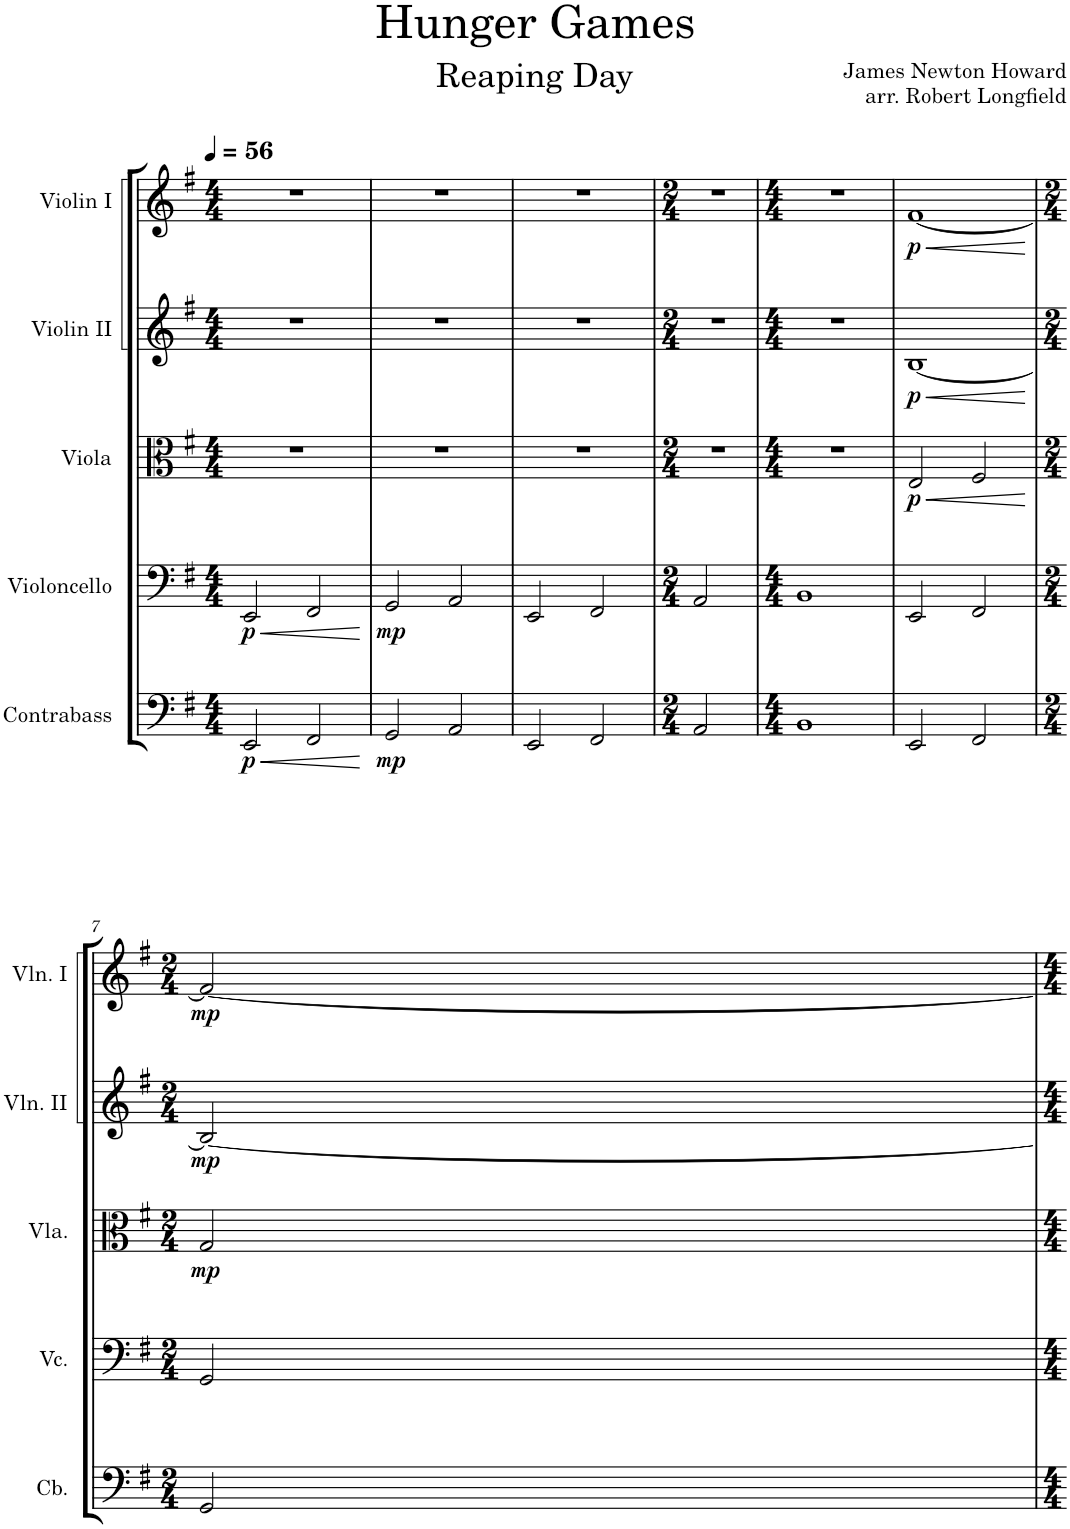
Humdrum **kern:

**kern	**dynam	**kern	**dynam	**kern	**dynam	**kern	**dynam	**kern	**dynam
*part5	*part5	*part4	*part4	*part3	*part3	*part2	*part2	*part1	*part1
*staff5	*staff5	*staff4	*staff4	*staff3	*staff3	*staff2	*staff2	*staff1	*staff1
*I"Contrabass	*	*I"Violoncello	*	*I"Viola	*	*I"Violin II	*	*I"Violin I	*
*I'Cb.	*	*I'Vc.	*	*I'Vla.	*	*I'Vln. II	*	*I'Vln. I	*
*clefF4	*	*clefF4	*	*clefC3	*	*clefG2	*	*clefG2	*
*Trd7c12	*	*	*	*	*	*	*	*	*
*k[f#]	*	*k[f#]	*	*k[f#]	*	*k[f#]	*	*k[f#]	*
*M4/4	*	*M4/4	*	*M4/4	*	*M4/4	*	*M4/4	*
*MM56	*	*MM56	*	*MM56	*	*MM56	*	*MM56	*
=1	=1	=1	=1	=1	=1	=1	=1	=1	=1
!	!LO:HP:b	!	!LO:HP:b	!	!	!	!	!	!
!	!LO:DY:n=1:b	!	!LO:DY:n=1:b	!	!	!	!	!	!
2EE/	< p	2EE/	< p	1r	.	1r	.	1r	.
2FF#/	.	2FF#/	.	.	.	.	.	.	.
.	[	.	[	.	.	.	.	.	.
=2	=2	=2	=2	=2	=2	=2	=2	=2	=2
!	!LO:DY:b	!	!LO:DY:b	!	!	!	!	!	!
2GG/	mp	2GG/	mp	1r	.	1r	.	1r	.
2AA/	.	2AA/	.	.	.	.	.	.	.
=3	=3	=3	=3	=3	=3	=3	=3	=3	=3
2EE/	.	2EE/	.	1r	.	1r	.	1r	.
2FF#/	.	2FF#/	.	.	.	.	.	.	.
=4	=4	=4	=4	=4	=4	=4	=4	=4	=4
*M2/4	*	*M2/4	*	*M2/4	*	*M2/4	*	*M2/4	*
2AA/	.	2AA/	.	2r	.	2r	.	2r	.
=5	=5	=5	=5	=5	=5	=5	=5	=5	=5
*M4/4	*	*M4/4	*	*M4/4	*	*M4/4	*	*M4/4	*
1BB	.	1BB	.	1r	.	1r	.	1r	.
=6	=6	=6	=6	=6	=6	=6	=6	=6	=6
!	!	!	!	!	!LO:HP:b	!	!LO:HP:b	!	!LO:HP:b
!	!	!	!	!	!LO:DY:n=1:b	!	!LO:DY:n=1:b	!	!LO:DY:n=1:b
2EE/	.	2EE/	.	2E/	< p	[1B	< p	[1f#	< p
2FF#/	.	2FF#/	.	2F#/	.	.	.	.	.
.	.	.	.	.	[	.	[	.	[
!!LO:LB:g=z
=7	=7	=7	=7	=7	=7	=7	=7	=7	=7
*M2/4	*	*M2/4	*	*M2/4	*	*M2/4	*	*M2/4	*
!	!	!	!	!	!LO:DY:b	!	!LO:DY:b	!	!LO:DY:b
2GG/	.	2GG/	.	2G/	mp	2B/_	mp	2f#/_	mp
=	=	=	=	=	=	=	=	=	=
*-	*-	*-	*-	*-	*-	*-	*-	*-	*-
